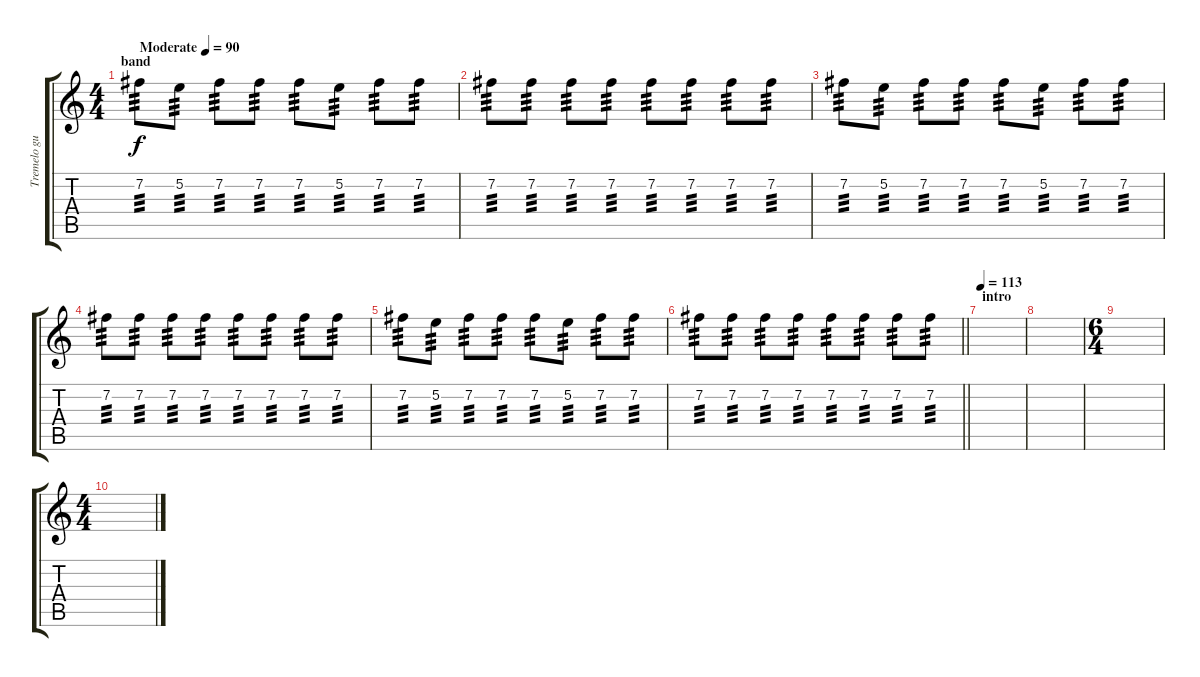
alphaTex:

\track ("Tremelo guitar" "Tremelo gu") {instrument acousticguitarnylon}
\staff {score tabs}
\tuning (E4 B3 G3 D3 A2 E2) {hide}
\ts (4 4)
\section ("" "band")
\tempo (90 "Moderate")
\clef g2
\ks c
7.2.8{tp 3 dy f instrument acousticguitarnylon} 5.2.8{tp 3} 7.2.8{tp 3} 7.2.8{tp 3} 7.2.8{tp 3} 5.2.8{tp 3} 7.2.8{tp 3} 7.2.8{tp 3} |
7.2.8{tp 3} 7.2.8{tp 3} 7.2.8{tp 3} 7.2.8{tp 3} 7.2.8{tp 3} 7.2.8{tp 3} 7.2.8{tp 3} 7.2.8{tp 3} |
7.2.8{tp 3} 5.2.8{tp 3} 7.2.8{tp 3} 7.2.8{tp 3} 7.2.8{tp 3} 5.2.8{tp 3} 7.2.8{tp 3} 7.2.8{tp 3} |
7.2.8{tp 3} 7.2.8{tp 3} 7.2.8{tp 3} 7.2.8{tp 3} 7.2.8{tp 3} 7.2.8{tp 3} 7.2.8{tp 3} 7.2.8{tp 3} |
7.2.8{tp 3} 5.2.8{tp 3} 7.2.8{tp 3} 7.2.8{tp 3} 7.2.8{tp 3} 5.2.8{tp 3} 7.2.8{tp 3} 7.2.8{tp 3} |
\barLineRight lightlight
7.2.8{tp 3} 7.2.8{tp 3} 7.2.8{tp 3} 7.2.8{tp 3} 7.2.8{tp 3} 7.2.8{tp 3} 7.2.8{tp 3} 7.2.8{tp 3} |
\section ("" "intro")
\tempo 113
|
|
\ts (6 4)
|
\ts (4 4)
